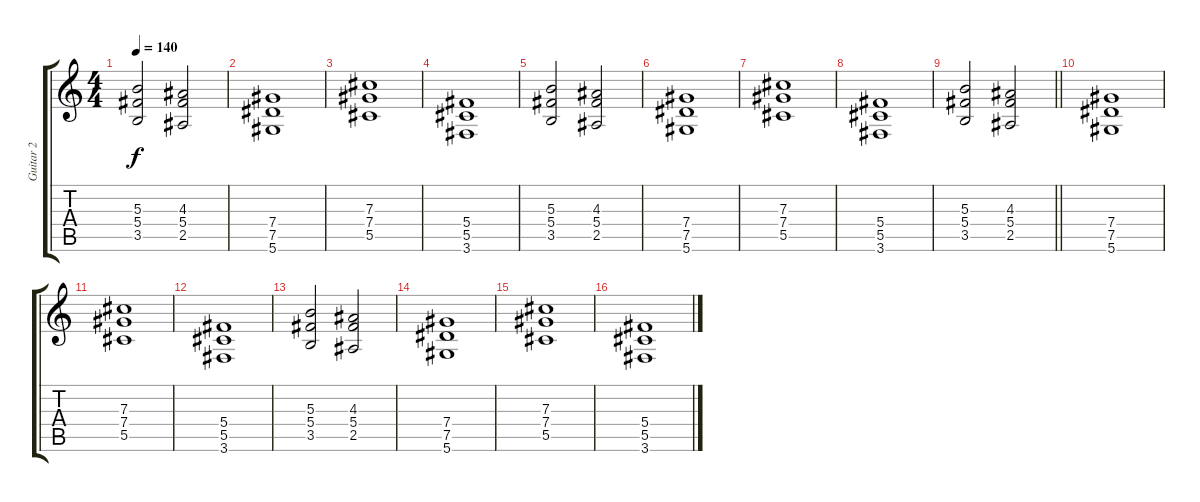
\track ("Guitar 2" "Guitar 2") {instrument overdrivenguitar}
\staff {score tabs}
\tuning (Eb4 Bb3 Gb3 Db3 Ab2 Eb2) {hide}
\ts (4 4)
\tempo 140
\clef g2
\ks c
(5.3 5.4 3.5).2{dy f} (4.3 5.4 2.5).2 |
(7.4 7.5 5.6).1 |
(7.3 7.4 5.5).1 |
(5.4 5.5 3.6).1 |
(5.3 5.4 3.5).2 (4.3 5.4 2.5).2 |
(7.4 7.5 5.6).1 |
(7.3 7.4 5.5).1 |
(5.4 5.5 3.6).1 |
\barLineRight lightlight
(5.3 5.4 3.5).2 (4.3 5.4 2.5).2 |
(7.4 7.5 5.6).1 |
(7.3 7.4 5.5).1 |
(5.4 5.5 3.6).1 |
(5.3 5.4 3.5).2 (4.3 5.4 2.5).2 |
(7.4 7.5 5.6).1 |
(7.3 7.4 5.5).1 |
(5.4 5.5 3.6).1
